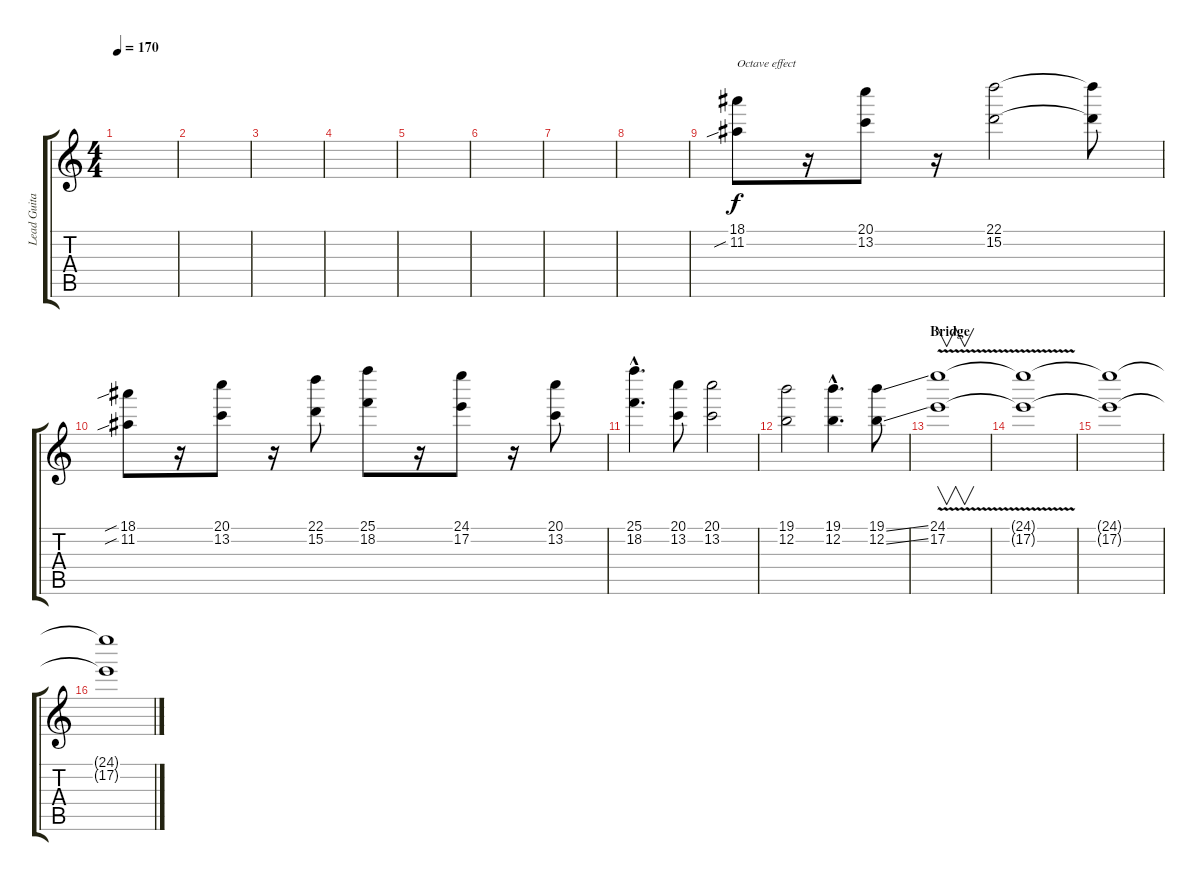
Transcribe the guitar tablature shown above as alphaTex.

\track ("Lead Guitar 1" "Lead Guita") {instrument overdrivenguitar}
\staff {score tabs}
\tuning (E4 B3 G3 D3 A2 E2) {hide}
\ts (4 4)
\tempo 170
\clef g2
\ks c
|
|
|
|
\section ("" "")
|
|
|
|
(18.1 11.2{sib}).8{txt "Octave effect"} r.16 (20.1 13.2).8 r.16 (22.1 15.2).2 (22.1{t} 15.2{t}).8 |
(18.1{sib} 11.2{sib}).8 r.16 (20.1 13.2).8 r.16 (22.1 15.2).8 (25.1 18.2).8 r.16 (24.1 17.2).8 r.16 (20.1 13.2).8 |
(25.1{hac} 18.2{hac}).4{d} (20.1 13.2).8 (20.1 13.2).2 |
(19.1 12.2).2 (19.1{hac} 12.2{hac}).4{d} (19.1{ss} 12.2{ss}).8 |
\section ("" "Bridge")
(24.1 17.2{v}).1{v volume 10} |
(24.1{t} 17.2{t}).1 |
(24.1{t} 17.2{t}).1{volume 0} |
(24.1{t} 17.2{t}).1
